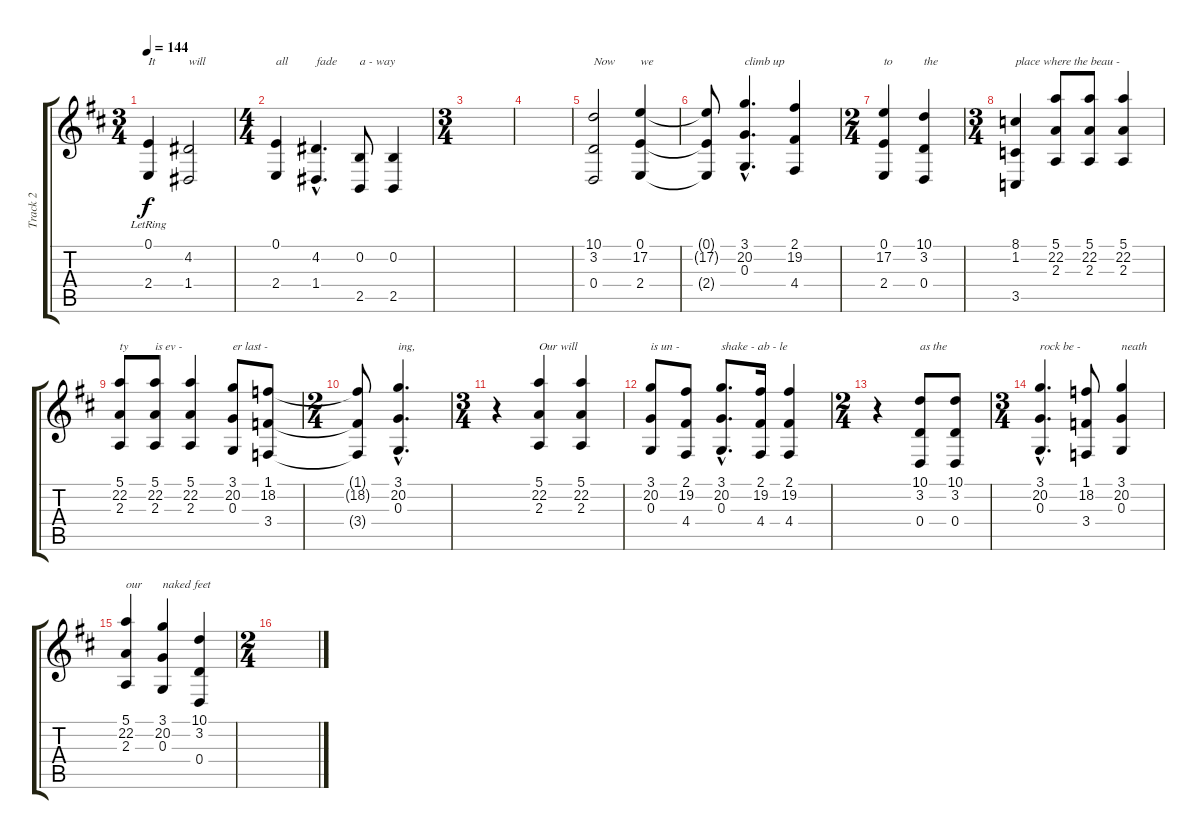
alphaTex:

\track ("Track 2" "Track 2") {instrument choiraahs}
\staff {score tabs}
\tuning (E4 B3 G3 D3 A2 E2) {hide}
\ts (3 4)
\tempo 144
\clef g2
\ks d
(0.1{lr} 2.4).4{txt "It" dy f} (4.2 1.4).2{txt "will"} |
\ts (4 4)
(0.1 2.4).4{txt "all"} (4.2 1.4{hac}).4{d txt "fade"} (0.2 2.5).8{txt "a - way"} (0.2 2.5).4 |
\ts (3 4)
|
|
(10.1 3.2 0.4).2{txt "Now"} (0.1 17.2 2.4).4{txt "we"} |
(0.1{t} 17.2{t} 2.4{t}).8 (3.1{hac} 20.2{hac} 0.3{hac}).4{d txt "climb up"} (2.1 19.2 4.4).4 |
\ts (2 4)
(0.1 17.2 2.4).4{txt "to"} (10.1 3.2 0.4).4{txt "the"} |
\ts (3 4)
(8.1 1.2 3.5).4{txt "place where the beau -"} (5.1 22.2 2.3).8 (5.1 22.2 2.3).8 (5.1 22.2 2.3).4 |
(5.1 22.2 2.3).8{txt "ty"} (5.1 22.2 2.3).8{txt "is ev -"} (5.1 22.2 2.3).4 (3.1 20.2 0.3).8{txt "er last -"} (1.1 18.2 3.4).8 |
\ts (2 4)
(1.1{t} 18.2{t} 3.4{t}).8 (3.1{hac} 20.2{hac} 0.3{hac}).4{d txt "ing,"} |
\ts (3 4)
r.4 (5.1 22.2 2.3).4{txt "Our will"} (5.1 22.2 2.3).4 |
(3.1 20.2 0.3).8{txt "is un - "} (2.1 19.2 4.4).8 (3.1{hac} 20.2{hac} 0.3{hac}).8{d txt "shake - ab - le"} (2.1 19.2 4.4).16 (2.1 19.2 4.4).4 |
\ts (2 4)
r.4 (10.1 3.2 0.4).8{txt "as the"} (10.1 3.2 0.4).8 |
\ts (3 4)
(3.1{hac} 20.2{hac} 0.3{hac}).4{d txt "rock be -"} (1.1 18.2 3.4).8 (3.1 20.2 0.3).4{txt "neath"} |
(5.1 22.2 2.3).4{txt "our"} (3.1 20.2 0.3).4{txt "naked feet"} (10.1 3.2 0.4).4 |
\ts (2 4)
